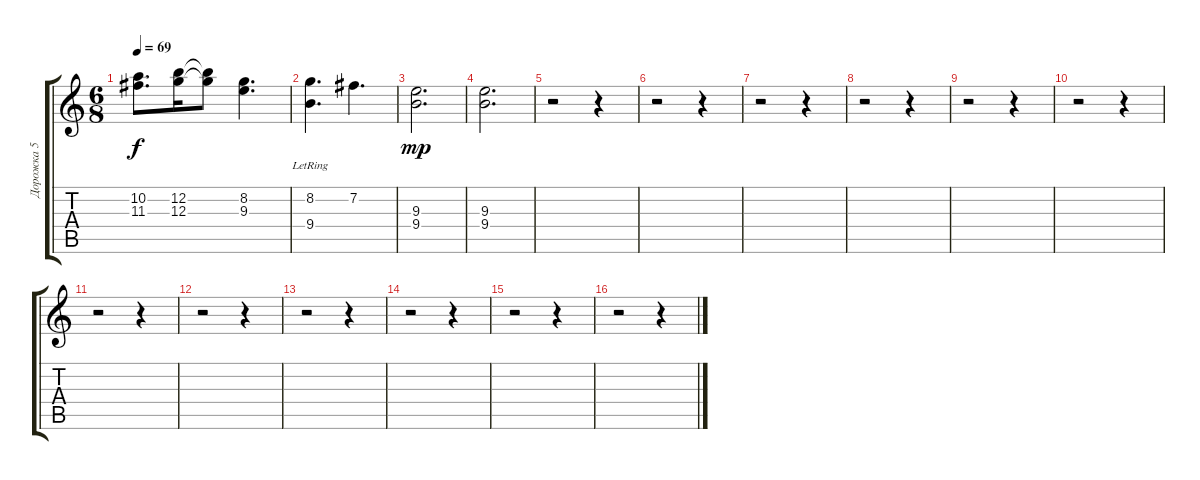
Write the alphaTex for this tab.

\track ("Дорожка 5" "Дорожка 5") {instrument distortionguitar}
\staff {score tabs}
\tuning (E4 B3 G3 D3 A2 E2) {hide}
\ts (6 8)
\tempo 69
\clef g2
\ks c
(10.2 11.3).8{d dy f} (12.2 12.3).16 (12.2{t} 12.3{t}).8 (8.2 9.3).4{d} |
(8.2 9.4{lr}).4{d} 7.2.4{d} |
(9.3 9.4).2{d dy mp} |
(9.3 9.4).2{d} |
r.2 r.4 |
r.2 r.4 |
r.2 r.4 |
r.2 r.4 |
r.2 r.4 |
r.2 r.4 |
r.2 r.4 |
r.2 r.4 |
r.2 r.4 |
r.2 r.4 |
r.2 r.4 |
r.2 r.4
